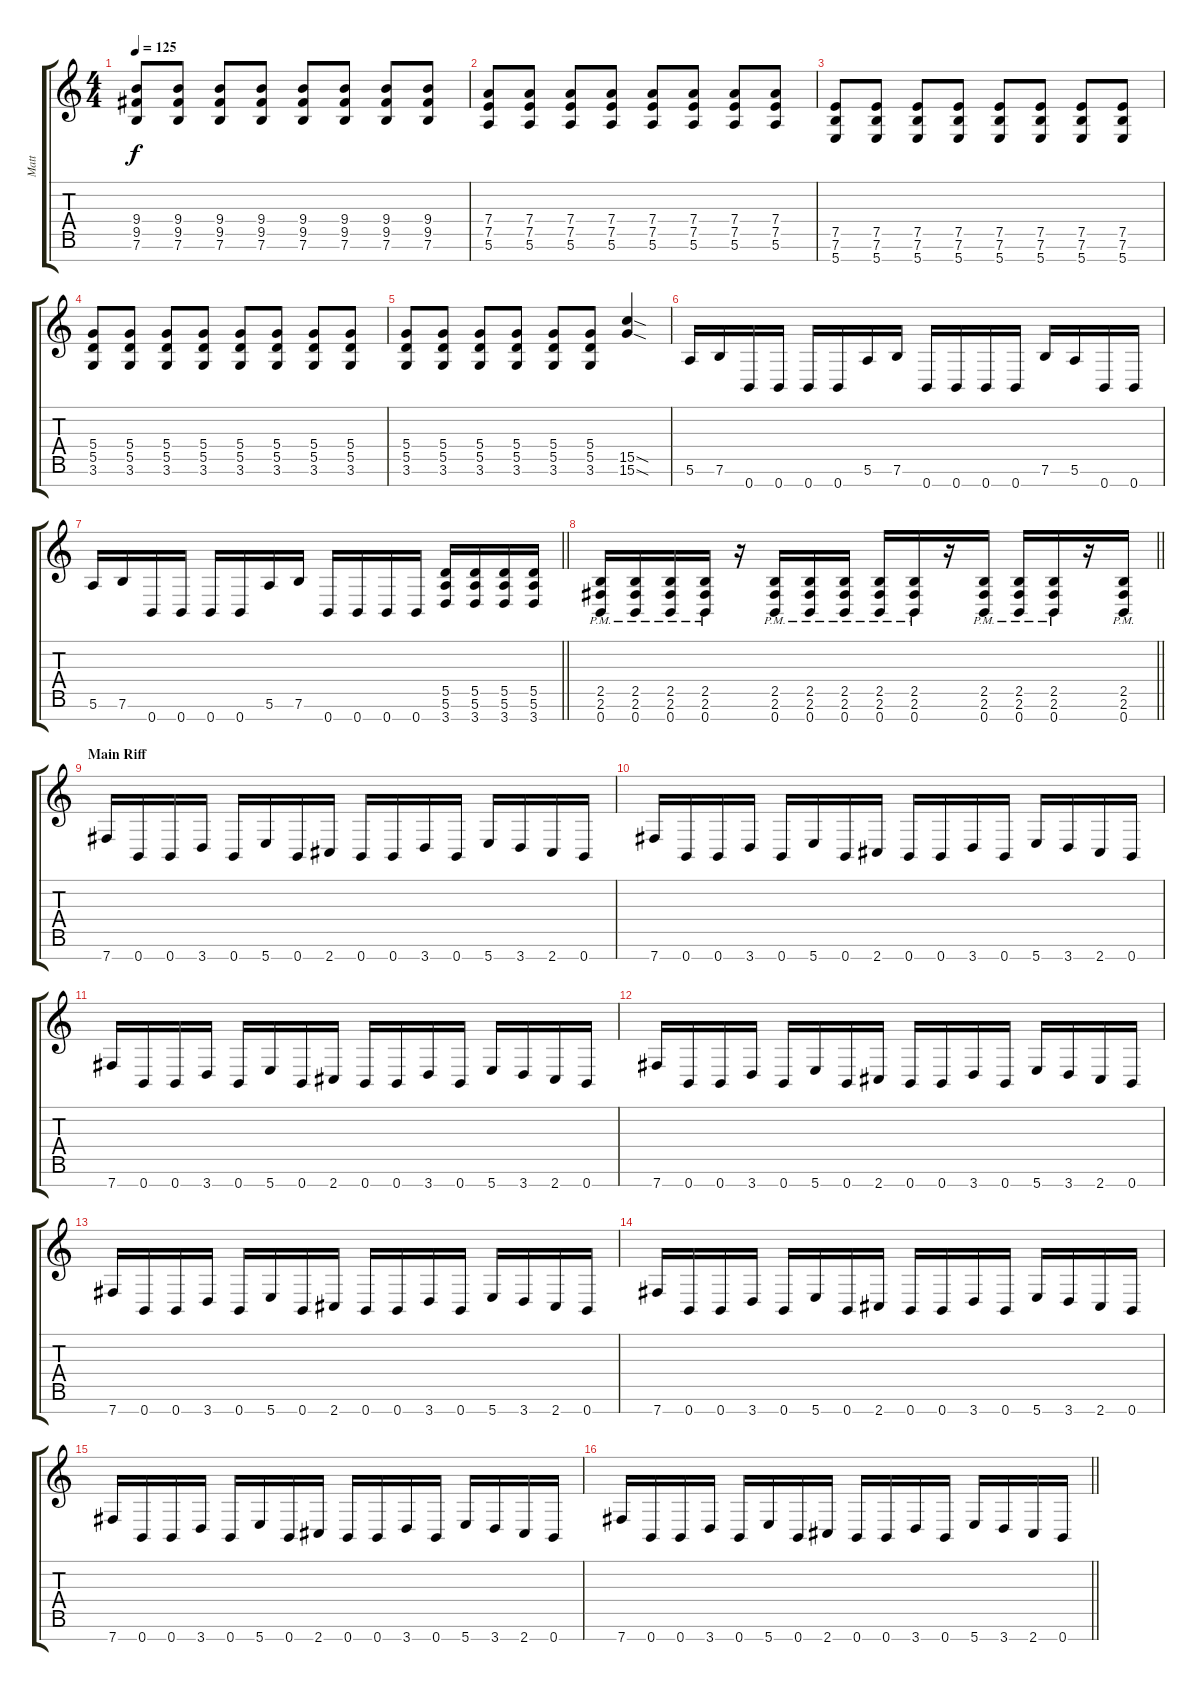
\track ("Matt" "Matt") {instrument distortionguitar}
\staff {score tabs}
\tuning (E4 B3 G3 D3 A2 E2 B1) {hide}
\ts (4 4)
\tempo 125
\clef g2
\ks c
(9.4 9.5 7.6).8{dy f} (9.4 9.5 7.6).8 (9.4 9.5 7.6).8 (9.4 9.5 7.6).8 (9.4 9.5 7.6).8 (9.4 9.5 7.6).8 (9.4 9.5 7.6).8 (9.4 9.5 7.6).8 |
(7.4 7.5 5.6).8 (7.4 7.5 5.6).8 (7.4 7.5 5.6).8 (7.4 7.5 5.6).8 (7.4 7.5 5.6).8 (7.4 7.5 5.6).8 (7.4 7.5 5.6).8 (7.4 7.5 5.6).8 |
(7.5 7.6 5.7).8 (7.5 7.6 5.7).8 (7.5 7.6 5.7).8 (7.5 7.6 5.7).8 (7.5 7.6 5.7).8 (7.5 7.6 5.7).8 (7.5 7.6 5.7).8 (7.5 7.6 5.7).8 |
(5.4 5.5 3.6).8 (5.4 5.5 3.6).8 (5.4 5.5 3.6).8 (5.4 5.5 3.6).8 (5.4 5.5 3.6).8 (5.4 5.5 3.6).8 (5.4 5.5 3.6).8 (5.4 5.5 3.6).8 |
(5.4 5.5 3.6).8 (5.4 5.5 3.6).8 (5.4 5.5 3.6).8 (5.4 5.5 3.6).8 (5.4 5.5 3.6).8 (5.4 5.5 3.6).8 (15.5{sod} 15.6{sod}).4 |
5.6.16 7.6.16 0.7.16 0.7.16 0.7.16 0.7.16 5.6.16 7.6.16 0.7.16 0.7.16 0.7.16 0.7.16 7.6.16 5.6.16 0.7.16 0.7.16 |
\barLineRight lightlight
5.6.16 7.6.16 0.7.16 0.7.16 0.7.16 0.7.16 5.6.16 7.6.16 0.7.16 0.7.16 0.7.16 0.7.16 (5.5 5.6 3.7).16 (5.5 5.6 3.7).16 (5.5 5.6 3.7).16 (5.5 5.6 3.7).16 |
\section ("" "")
\barLineRight lightlight
(2.5 2.6 0.7{pm}).16 (2.5 2.6 0.7{pm}).16 (2.5 2.6 0.7{pm}).16 (2.5 2.6 0.7{pm}).16 r.16 (2.5 2.6 0.7{pm}).16 (2.5 2.6 0.7{pm}).16 (2.5 2.6 0.7{pm}).16 (2.5 2.6 0.7{pm}).16 (2.5 2.6 0.7{pm}).16 r.16 (2.5 2.6 0.7{pm}).16 (2.5 2.6 0.7{pm}).16 (2.5 2.6 0.7{pm}).16 r.16 (2.5 2.6 0.7{pm}).16 |
\section ("" "Main Riff")
7.7.16 0.7.16 0.7.16 3.7.16 0.7.16 5.7.16 0.7.16 2.7.16 0.7.16 0.7.16 3.7.16 0.7.16 5.7.16 3.7.16 2.7.16 0.7.16 |
7.7.16 0.7.16 0.7.16 3.7.16 0.7.16 5.7.16 0.7.16 2.7.16 0.7.16 0.7.16 3.7.16 0.7.16 5.7.16 3.7.16 2.7.16 0.7.16 |
7.7.16 0.7.16 0.7.16 3.7.16 0.7.16 5.7.16 0.7.16 2.7.16 0.7.16 0.7.16 3.7.16 0.7.16 5.7.16 3.7.16 2.7.16 0.7.16 |
7.7.16 0.7.16 0.7.16 3.7.16 0.7.16 5.7.16 0.7.16 2.7.16 0.7.16 0.7.16 3.7.16 0.7.16 5.7.16 3.7.16 2.7.16 0.7.16 |
7.7.16 0.7.16 0.7.16 3.7.16 0.7.16 5.7.16 0.7.16 2.7.16 0.7.16 0.7.16 3.7.16 0.7.16 5.7.16 3.7.16 2.7.16 0.7.16 |
7.7.16 0.7.16 0.7.16 3.7.16 0.7.16 5.7.16 0.7.16 2.7.16 0.7.16 0.7.16 3.7.16 0.7.16 5.7.16 3.7.16 2.7.16 0.7.16 |
7.7.16 0.7.16 0.7.16 3.7.16 0.7.16 5.7.16 0.7.16 2.7.16 0.7.16 0.7.16 3.7.16 0.7.16 5.7.16 3.7.16 2.7.16 0.7.16 |
\barLineRight lightlight
7.7.16 0.7.16 0.7.16 3.7.16 0.7.16 5.7.16 0.7.16 2.7.16 0.7.16 0.7.16 3.7.16 0.7.16 5.7.16 3.7.16 2.7.16 0.7.16
